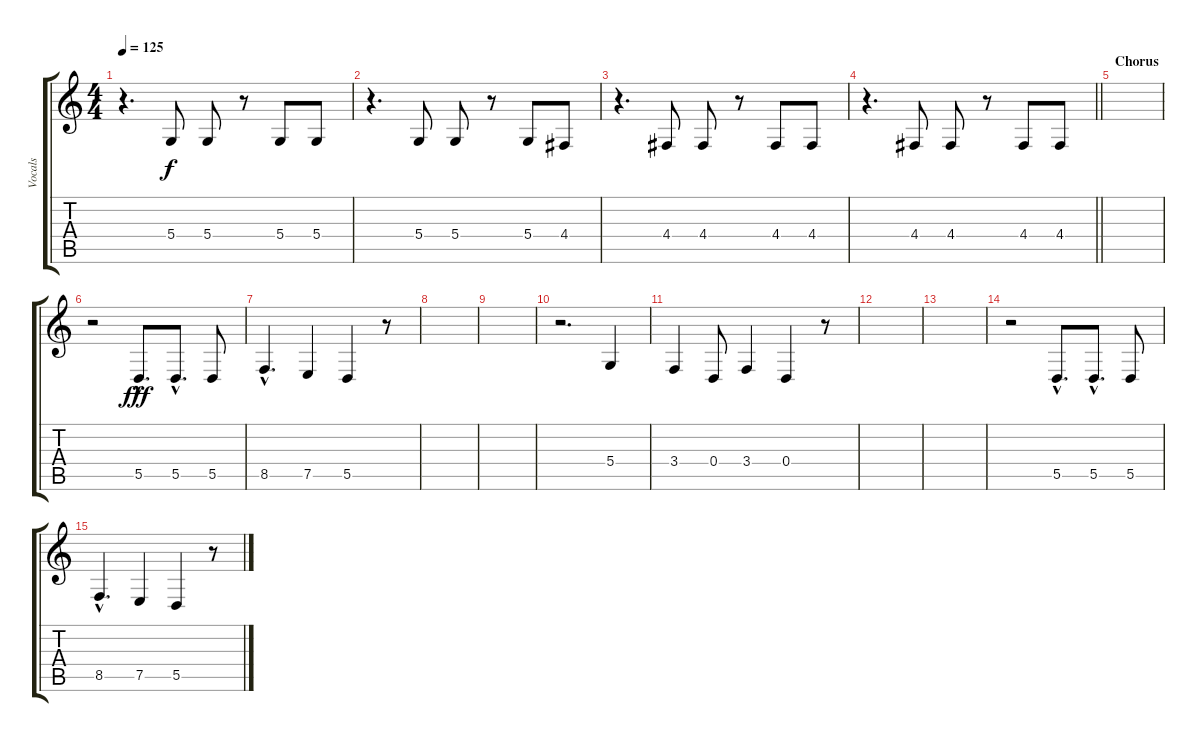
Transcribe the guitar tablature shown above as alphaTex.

\track ("Vocals" "Vocals") {instrument harpsichord}
\staff {score tabs}
\tuning (E4 B3 G3 D3 A2 D2) {hide}
\ts (4 4)
\tempo 125
\clef g2
\ks c
r.4{d dy f} 5.4.8 5.4.8 r.8 5.4.8 5.4.8 |
r.4{d} 5.4.8 5.4.8 r.8 5.4.8 4.4.8 |
r.4{d} 4.4.8 4.4.8 r.8 4.4.8 4.4.8 |
\barLineRight lightlight
r.4{d} 4.4.8 4.4.8 r.8 4.4.8 4.4.8 |
\section ("" "Chorus")
|
r.2 5.5{hac}.8{d dy fff} 5.5{hac}.8{d} 5.5.8 |
8.5{hac}.4{d} 7.5.4 5.5.4 r.8 |
|
|
r.2{d} 5.4.4 |
3.4.4 0.4.8 3.4.4 0.4.4 r.8 |
|
|
r.2 5.5{hac}.8{d} 5.5{hac}.8{d} 5.5.8 |
8.5{hac}.4{d} 7.5.4 5.5.4 r.8
